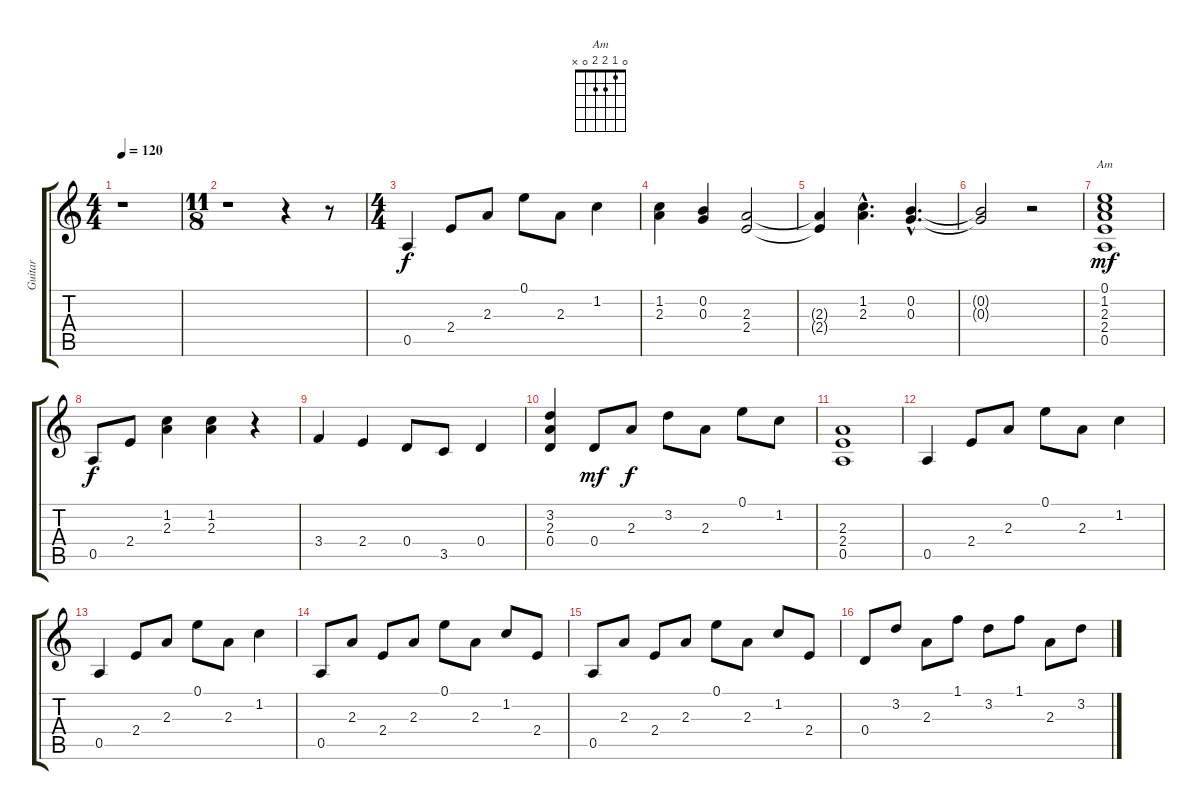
\track ("Guitar" "Guitar") {instrument distortionguitar}
\staff {score tabs}
\tuning (E4 B3 G3 D3 A2 E2) {hide}
\chord ("Am" 0 1 2 2 0 x)
\ts (4 4)
\tempo 120
\clef g2
\ks c
r.1{dy f instrument distortionguitar} |
\ts (11 8)
r.1 r.4 r.8 |
\ts (4 4)
0.5.4 2.4.8 2.3.8 0.1.8 2.3.8 1.2.4 |
(1.2 2.3).4 (0.2 0.3).4 (2.3 2.4).2 |
(2.3{t} 2.4{t}).4 (1.2{hac} 2.3{hac}).4{d} (0.2{hac} 0.3{hac}).4{d} |
(0.2{t} 0.3{t}).2 r.2 |
(0.1 1.2 2.3 2.4 0.5).1{ch "Am" dy mf} |
0.5.8{dy f} 2.4.8 (1.2 2.3).4 (1.2 2.3).4 r.4 |
3.4.4 2.4.4 0.4.8 3.5.8 0.4.4 |
(3.2 2.3 0.4).4 0.4.8{dy mf} 2.3.8{dy f} 3.2.8 2.3.8 0.1.8 1.2.8 |
(2.3 2.4 0.5).1 |
0.5.4 2.4.8 2.3.8 0.1.8 2.3.8 1.2.4 |
0.5.4 2.4.8 2.3.8 0.1.8 2.3.8 1.2.4 |
0.5.8 2.3.8 2.4.8 2.3.8 0.1.8 2.3.8 1.2.8 2.4.8 |
0.5.8 2.3.8 2.4.8 2.3.8 0.1.8 2.3.8 1.2.8 2.4.8 |
0.4.8 3.2.8 2.3.8 1.1.8 3.2.8 1.1.8 2.3.8 3.2.8
